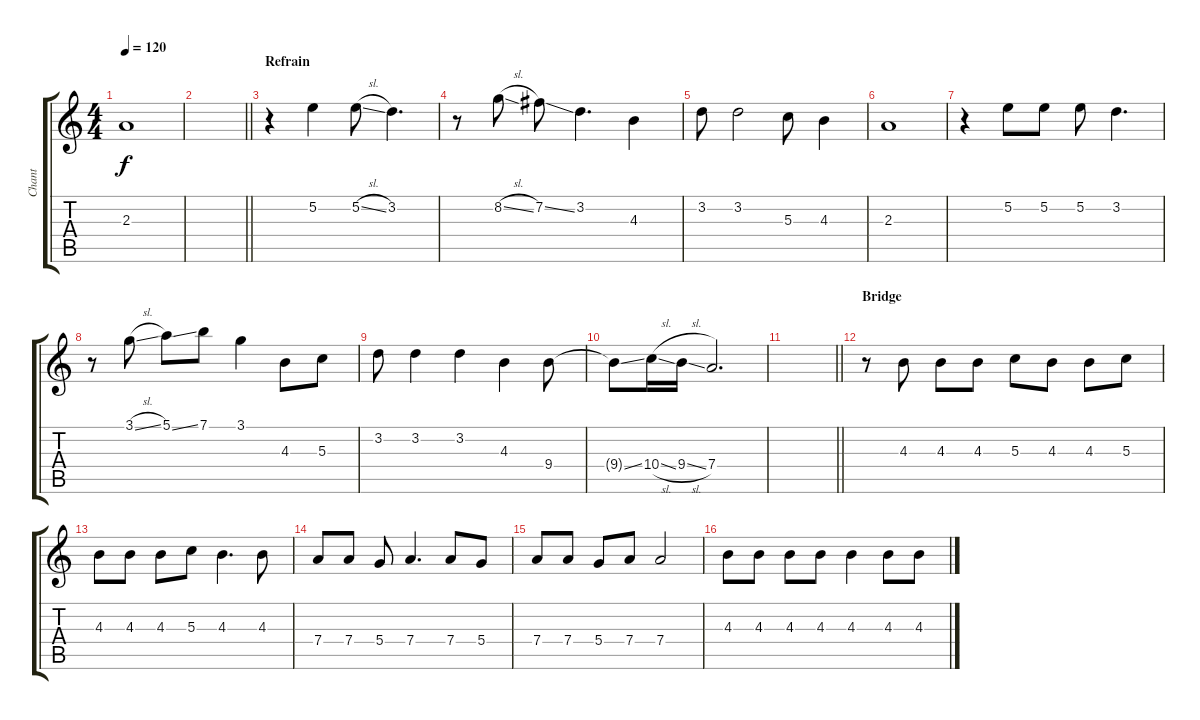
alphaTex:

\track ("Chant" "Chant") {instrument acousticguitarsteel}
\staff {score tabs}
\tuning (E4 B3 G3 D3 A2 E2) {hide}
\ts (4 4)
\tempo 120
\clef g2
\ks c
2.3.1{dy f} |
\barLineRight lightlight
|
\section ("" "Refrain")
r.4 5.2.4 5.2{sl}.8 3.2.4{d} |
r.8 8.2{sl}.8 7.2{ss}.8 3.2.4{d} 4.3.4 |
3.2.8 3.2.2 5.3.8 4.3.4 |
2.3.1 |
r.4 5.2.8 5.2.8 5.2.8 3.2.4{d} |
r.8 3.1{sl}.8 5.1{ss}.8 7.1.8 3.1.4 4.3.8 5.3.8 |
3.2.8 3.2.4 3.2.4 4.3.4 9.4.8 |
9.4{ss t}.8 10.4{sl}.16 9.4{sl}.16 7.4.2{d} |
\barLineRight lightlight
|
\section ("" "Bridge")
r.8 4.3.8 4.3.8 4.3.8 5.3.8 4.3.8 4.3.8 5.3.8 |
4.3.8 4.3.8 4.3.8 5.3.8 4.3.4{d} 4.3.8 |
7.4.8 7.4.8 5.4.8 7.4.4{d} 7.4.8 5.4.8 |
7.4.8 7.4.8 5.4.8 7.4.8 7.4.2 |
4.3.8 4.3.8 4.3.8 4.3.8 4.3.4 4.3.8 4.3.8
